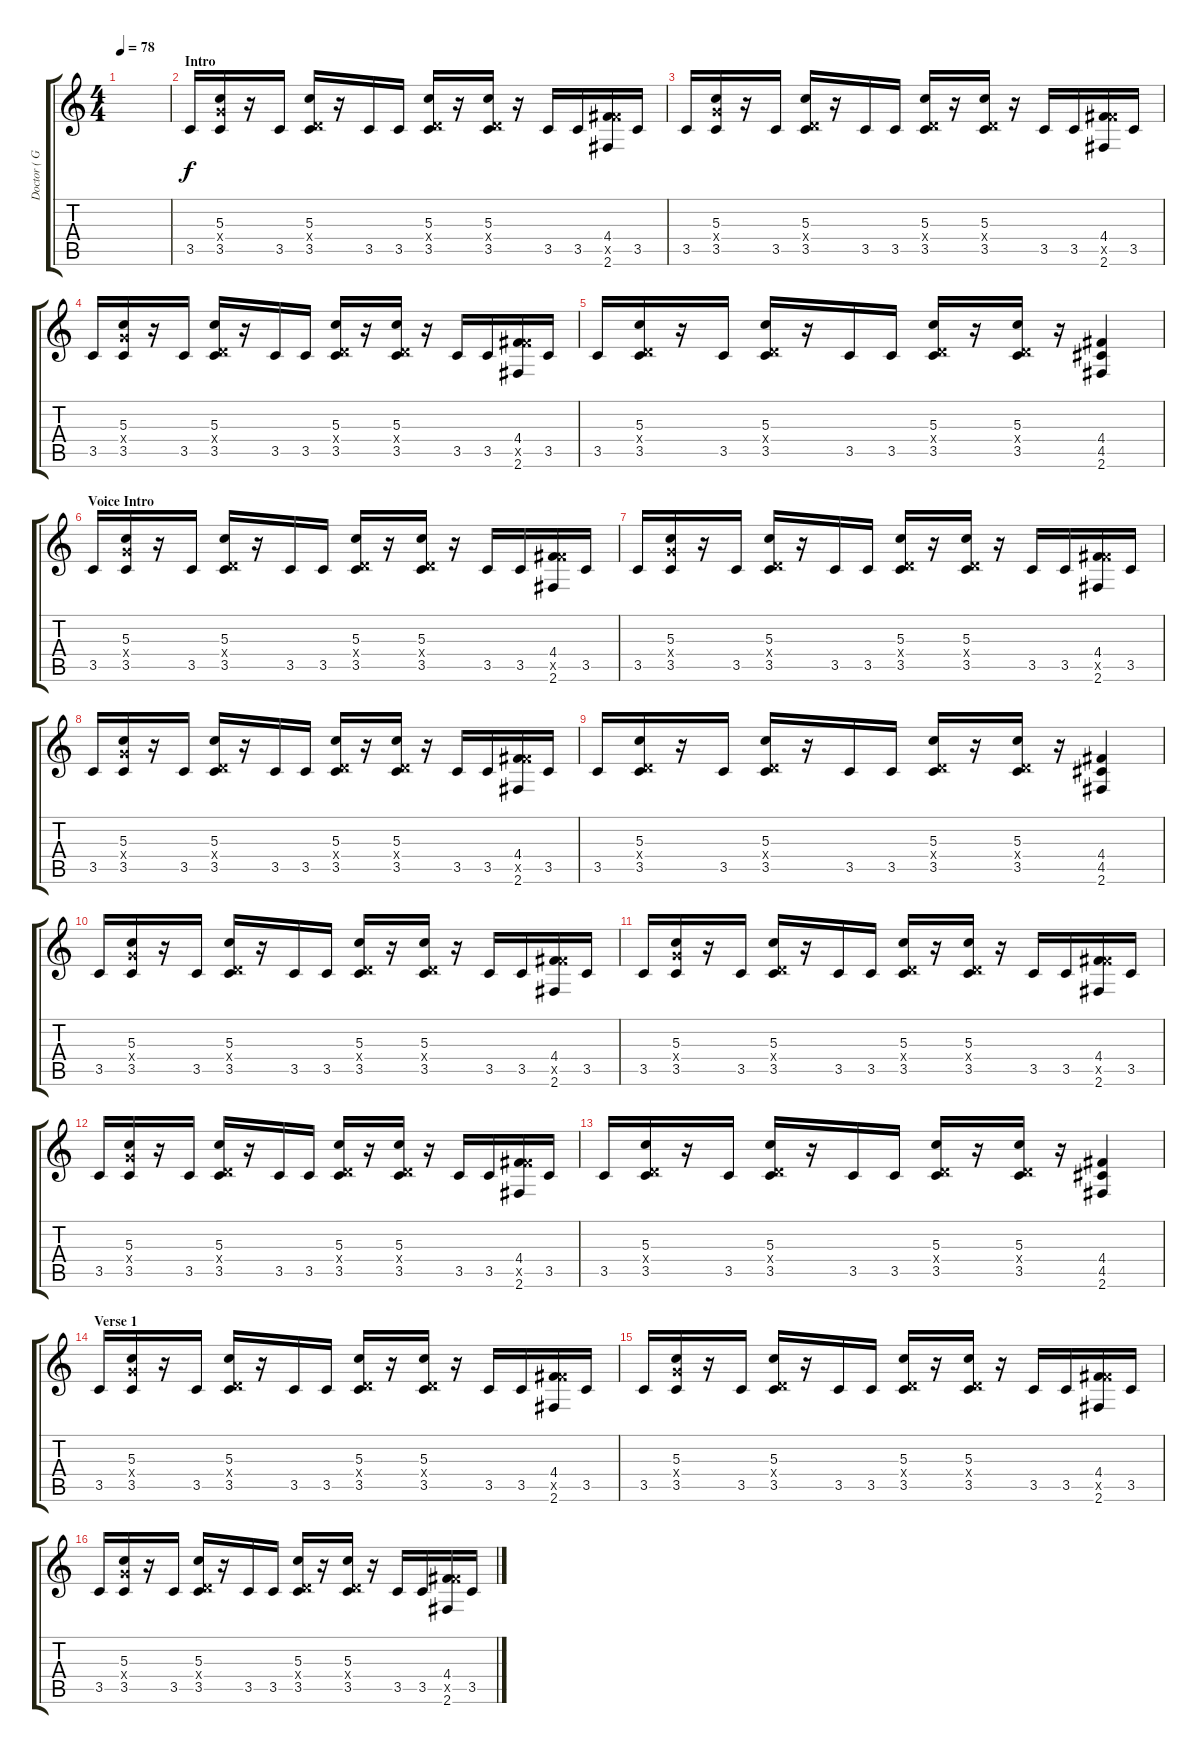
\track ("Doctor ( Guitar 1 )" "Doctor ( G") {instrument distortionguitar}
\staff {score tabs}
\tuning (E4 B3 G3 D3 A2 E2) {hide}
\ts (4 4)
\tempo 78
\clef g2
\ks c
|
\section ("" "Intro")
3.5.16 (5.3 5.4{x} 3.5).16 r.16 3.5.16 (5.3 0.4{x} 3.5).16 r.16 3.5.16 3.5.16 (5.3 0.4{x} 3.5).16 r.16 (5.3 0.4{x} 3.5).16 r.16 3.5.16 3.5.16 (4.4 9.5{x} 2.6).16 3.5.16 |
3.5.16 (5.3 5.4{x} 3.5).16 r.16 3.5.16 (5.3 0.4{x} 3.5).16 r.16 3.5.16 3.5.16 (5.3 0.4{x} 3.5).16 r.16 (5.3 0.4{x} 3.5).16 r.16 3.5.16 3.5.16 (4.4 9.5{x} 2.6).16 3.5.16 |
3.5.16 (5.3 5.4{x} 3.5).16 r.16 3.5.16 (5.3 0.4{x} 3.5).16 r.16 3.5.16 3.5.16 (5.3 0.4{x} 3.5).16 r.16 (5.3 0.4{x} 3.5).16 r.16 3.5.16 3.5.16 (4.4 9.5{x} 2.6).16 3.5.16 |
3.5.16 (5.3 0.4{x} 3.5).16 r.16 3.5.16 (5.3 0.4{x} 3.5).16 r.16 3.5.16 3.5.16 (5.3 0.4{x} 3.5).16 r.16 (5.3 0.4{x} 3.5).16 r.16 (4.4 4.5 2.6).4 |
\section ("" "Voice Intro")
3.5.16 (5.3 5.4{x} 3.5).16 r.16 3.5.16 (5.3 0.4{x} 3.5).16 r.16 3.5.16 3.5.16 (5.3 0.4{x} 3.5).16 r.16 (5.3 0.4{x} 3.5).16 r.16 3.5.16 3.5.16 (4.4 9.5{x} 2.6).16 3.5.16 |
3.5.16 (5.3 5.4{x} 3.5).16 r.16 3.5.16 (5.3 0.4{x} 3.5).16 r.16 3.5.16 3.5.16 (5.3 0.4{x} 3.5).16 r.16 (5.3 0.4{x} 3.5).16 r.16 3.5.16 3.5.16 (4.4 9.5{x} 2.6).16 3.5.16 |
3.5.16 (5.3 5.4{x} 3.5).16 r.16 3.5.16 (5.3 0.4{x} 3.5).16 r.16 3.5.16 3.5.16 (5.3 0.4{x} 3.5).16 r.16 (5.3 0.4{x} 3.5).16 r.16 3.5.16 3.5.16 (4.4 9.5{x} 2.6).16 3.5.16 |
3.5.16 (5.3 0.4{x} 3.5).16 r.16 3.5.16 (5.3 0.4{x} 3.5).16 r.16 3.5.16 3.5.16 (5.3 0.4{x} 3.5).16 r.16 (5.3 0.4{x} 3.5).16 r.16 (4.4 4.5 2.6).4 |
3.5.16 (5.3 5.4{x} 3.5).16 r.16 3.5.16 (5.3 0.4{x} 3.5).16 r.16 3.5.16 3.5.16 (5.3 0.4{x} 3.5).16 r.16 (5.3 0.4{x} 3.5).16 r.16 3.5.16 3.5.16 (4.4 9.5{x} 2.6).16 3.5.16 |
3.5.16 (5.3 5.4{x} 3.5).16 r.16 3.5.16 (5.3 0.4{x} 3.5).16 r.16 3.5.16 3.5.16 (5.3 0.4{x} 3.5).16 r.16 (5.3 0.4{x} 3.5).16 r.16 3.5.16 3.5.16 (4.4 9.5{x} 2.6).16 3.5.16 |
3.5.16 (5.3 5.4{x} 3.5).16 r.16 3.5.16 (5.3 0.4{x} 3.5).16 r.16 3.5.16 3.5.16 (5.3 0.4{x} 3.5).16 r.16 (5.3 0.4{x} 3.5).16 r.16 3.5.16 3.5.16 (4.4 9.5{x} 2.6).16 3.5.16 |
3.5.16 (5.3 0.4{x} 3.5).16 r.16 3.5.16 (5.3 0.4{x} 3.5).16 r.16 3.5.16 3.5.16 (5.3 0.4{x} 3.5).16 r.16 (5.3 0.4{x} 3.5).16 r.16 (4.4 4.5 2.6).4 |
\section ("" "Verse 1")
3.5.16 (5.3 5.4{x} 3.5).16 r.16 3.5.16 (5.3 0.4{x} 3.5).16 r.16 3.5.16 3.5.16 (5.3 0.4{x} 3.5).16 r.16 (5.3 0.4{x} 3.5).16 r.16 3.5.16 3.5.16 (4.4 9.5{x} 2.6).16 3.5.16 |
3.5.16 (5.3 5.4{x} 3.5).16 r.16 3.5.16 (5.3 0.4{x} 3.5).16 r.16 3.5.16 3.5.16 (5.3 0.4{x} 3.5).16 r.16 (5.3 0.4{x} 3.5).16 r.16 3.5.16 3.5.16 (4.4 9.5{x} 2.6).16 3.5.16 |
3.5.16 (5.3 5.4{x} 3.5).16 r.16 3.5.16 (5.3 0.4{x} 3.5).16 r.16 3.5.16 3.5.16 (5.3 0.4{x} 3.5).16 r.16 (5.3 0.4{x} 3.5).16 r.16 3.5.16 3.5.16 (4.4 9.5{x} 2.6).16 3.5.16
